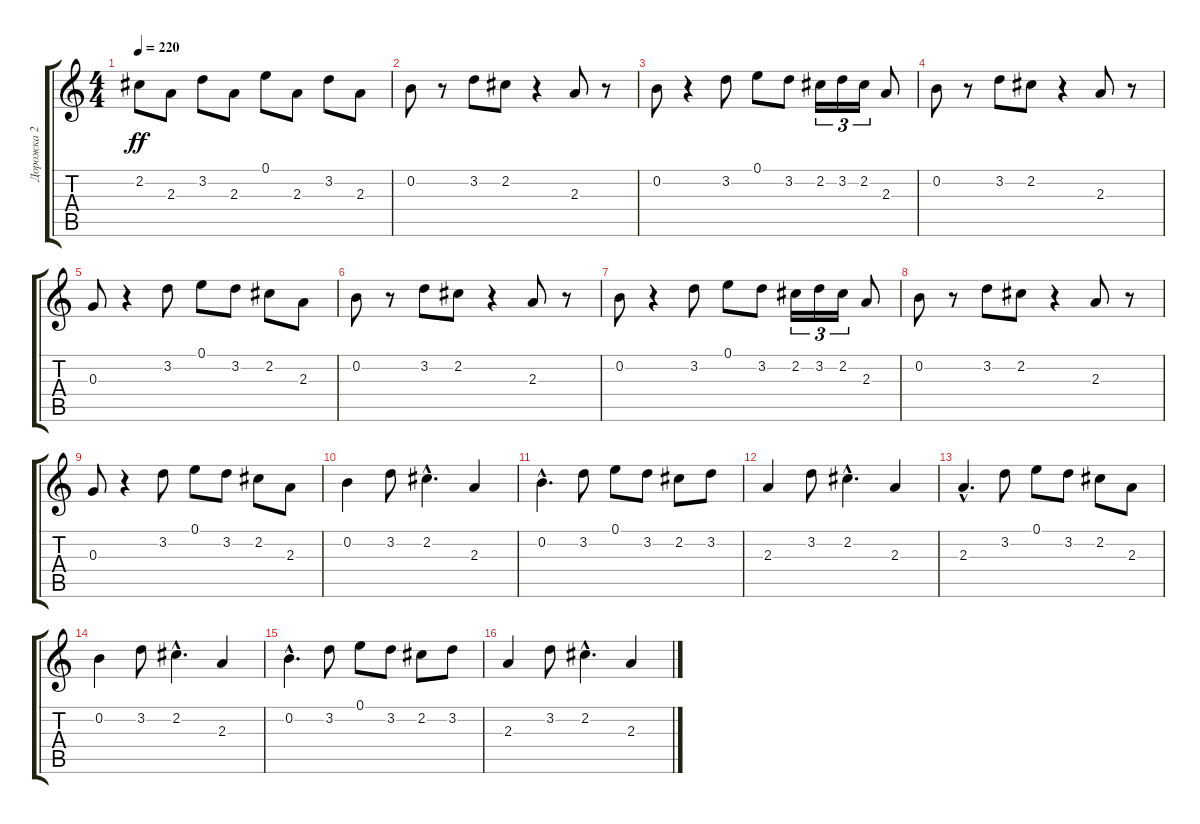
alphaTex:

\track ("Дорожка 2" "Дорожка 2") {instrument overdrivenguitar}
\staff {score tabs}
\tuning (E4 B3 G3 D3 A2 E2) {hide}
\ts (4 4)
\tempo 220
\clef g2
\ks c
2.2.8{dy ff} 2.3.8 3.2.8 2.3.8 0.1.8 2.3.8 3.2.8 2.3.8 |
0.2.8 r.8 3.2.8 2.2.8 r.4 2.3.8 r.8 |
0.2.8 r.4 3.2.8 0.1.8 3.2.8 2.2.16{tu (3 2)} 3.2.16{tu (3 2)} 2.2.16{tu (3 2)} 2.3.8 |
0.2.8 r.8 3.2.8 2.2.8 r.4 2.3.8 r.8 |
0.3.8 r.4 3.2.8 0.1.8 3.2.8 2.2.8 2.3.8 |
0.2.8 r.8 3.2.8 2.2.8 r.4 2.3.8 r.8 |
0.2.8 r.4 3.2.8 0.1.8 3.2.8 2.2.16{tu (3 2)} 3.2.16{tu (3 2)} 2.2.16{tu (3 2)} 2.3.8 |
0.2.8 r.8 3.2.8 2.2.8 r.4 2.3.8 r.8 |
0.3.8 r.4 3.2.8 0.1.8 3.2.8 2.2.8 2.3.8 |
0.2.4 3.2.8 2.2{hac}.4{d} 2.3.4 |
0.2{hac}.4{d} 3.2.8 0.1.8 3.2.8 2.2.8 3.2.8 |
2.3.4 3.2.8 2.2{hac}.4{d} 2.3.4 |
2.3{hac}.4{d} 3.2.8 0.1.8 3.2.8 2.2.8 2.3.8 |
0.2.4 3.2.8 2.2{hac}.4{d} 2.3.4 |
0.2{hac}.4{d} 3.2.8 0.1.8 3.2.8 2.2.8 3.2.8 |
2.3.4 3.2.8 2.2{hac}.4{d} 2.3.4
